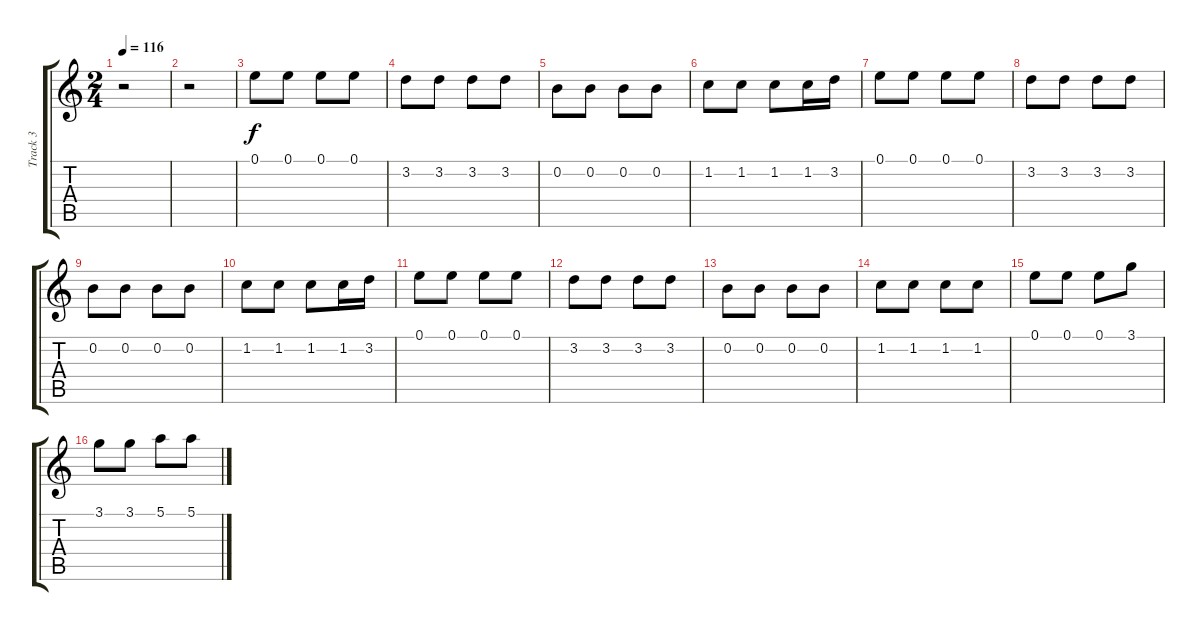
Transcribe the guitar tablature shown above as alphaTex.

\track ("Track 3" "Track 3") {instrument distortionguitar}
\staff {score tabs}
\tuning (E4 B3 G3 D3 A2 E2) {hide}
\ts (2 4)
\tempo 116
\clef g2
\ks c
r.2{dy f} |
r.2 |
0.1.8 0.1.8 0.1.8 0.1.8 |
3.2.8 3.2.8 3.2.8 3.2.8 |
0.2.8 0.2.8 0.2.8 0.2.8 |
1.2.8 1.2.8 1.2.8 1.2.16 3.2.16 |
0.1.8 0.1.8 0.1.8 0.1.8 |
3.2.8 3.2.8 3.2.8 3.2.8 |
0.2.8 0.2.8 0.2.8 0.2.8 |
1.2.8 1.2.8 1.2.8 1.2.16 3.2.16 |
0.1.8 0.1.8 0.1.8 0.1.8 |
3.2.8 3.2.8 3.2.8 3.2.8 |
0.2.8 0.2.8 0.2.8 0.2.8 |
1.2.8 1.2.8 1.2.8 1.2.8 |
0.1.8 0.1.8 0.1.8 3.1.8 |
3.1.8 3.1.8 5.1.8 5.1.8
